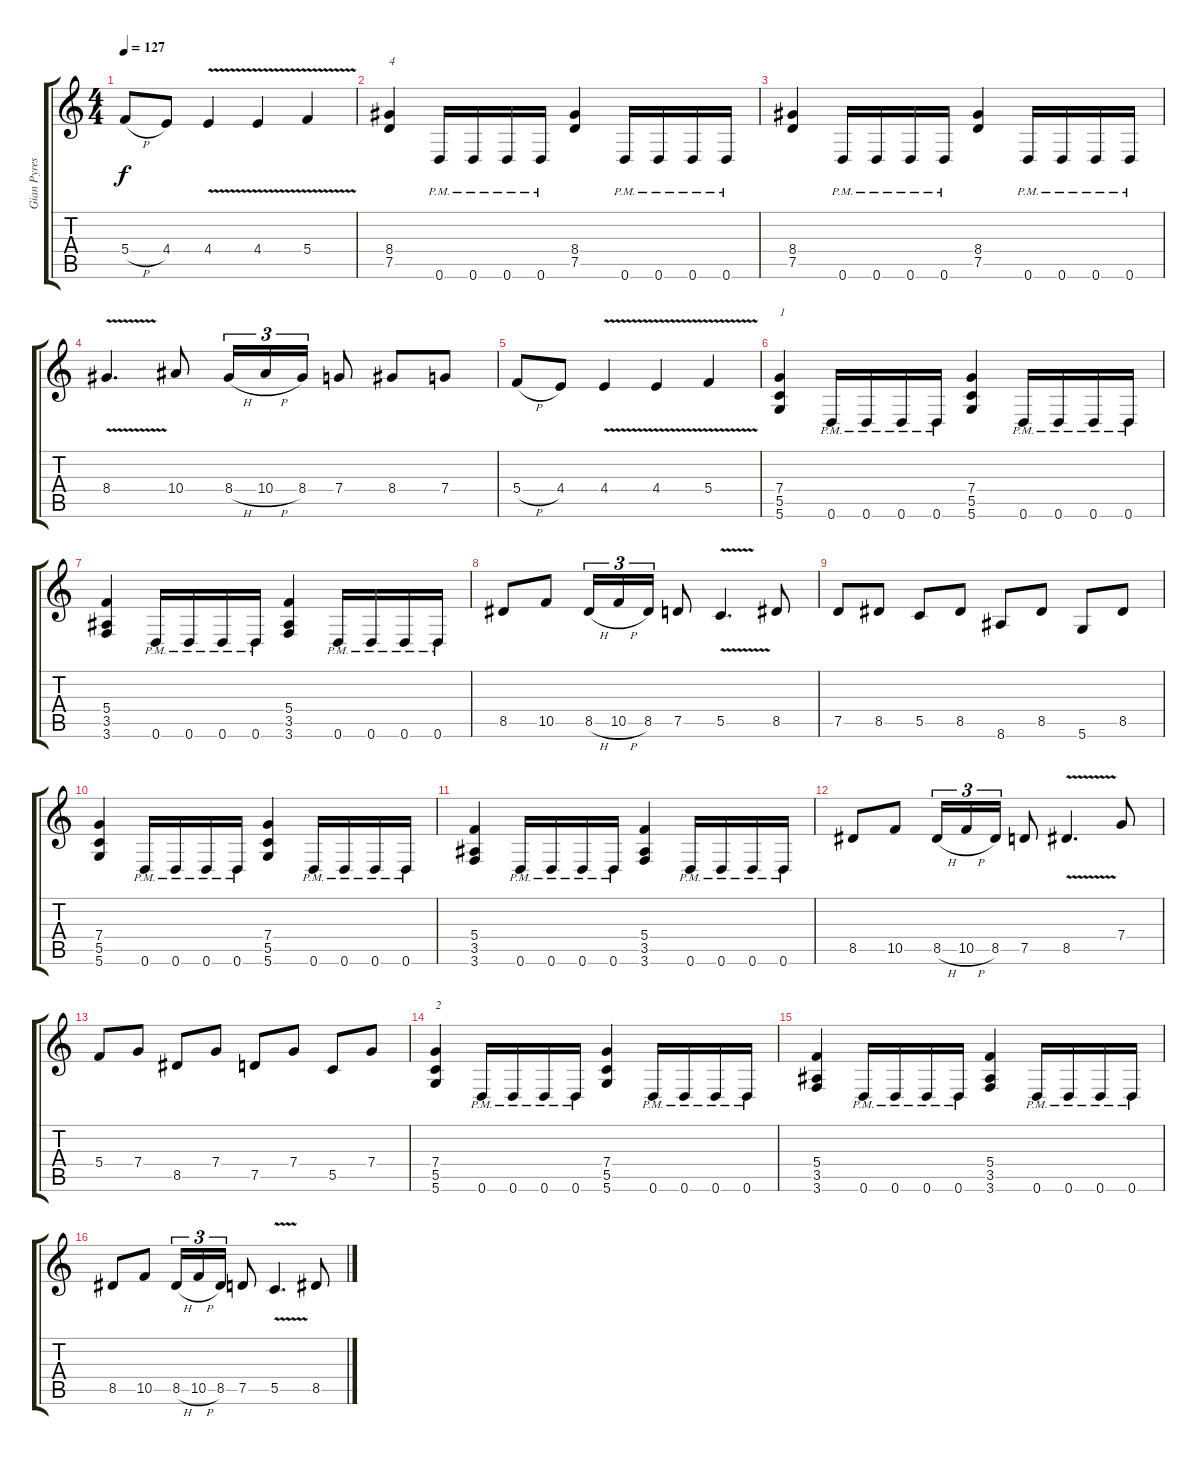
\track ("Gian Pyres" "Gian Pyres") {instrument distortionguitar}
\staff {score tabs}
\tuning (D4 A3 F3 C3 G2 D2) {hide}
\ts (4 4)
\tempo 127
\clef g2
\ks c
5.4{h}.8{dy f} 4.4.8 4.4{v}.4 4.4{v}.4 5.4{v}.4 |
(8.4 7.5).4{txt "4"} 0.6{pm}.16 0.6{pm}.16 0.6{pm}.16 0.6{pm}.16 (8.4 7.5).4 0.6{pm}.16 0.6{pm}.16 0.6{pm}.16 0.6{pm}.16 |
(8.4 7.5).4 0.6{pm}.16 0.6{pm}.16 0.6{pm}.16 0.6{pm}.16 (8.4 7.5).4 0.6{pm}.16 0.6{pm}.16 0.6{pm}.16 0.6{pm}.16 |
8.4{v}.4{d} 10.4.8 8.4{h}.16{tu (3 2)} 10.4{h}.16{tu (3 2)} 8.4.16{tu (3 2)} 7.4.8 8.4.8 7.4.8 |
5.4{h}.8 4.4.8 4.4{v}.4 4.4{v}.4 5.4{v}.4 |
(7.4 5.5 5.6).4{txt "1"} 0.6{pm}.16 0.6{pm}.16 0.6{pm}.16 0.6{pm}.16 (7.4 5.5 5.6).4 0.6{pm}.16 0.6{pm}.16 0.6{pm}.16 0.6{pm}.16 |
(5.4 3.5 3.6).4 0.6{pm}.16 0.6{pm}.16 0.6{pm}.16 0.6{pm}.16 (5.4 3.5 3.6).4 0.6{pm}.16 0.6{pm}.16 0.6{pm}.16 0.6{pm}.16 |
8.5.8 10.5.8 8.5{h}.16{tu (3 2)} 10.5{h}.16{tu (3 2)} 8.5.16{tu (3 2)} 7.5.8 5.5{v}.4{d} 8.5.8 |
7.5.8 8.5.8 5.5.8 8.5.8 8.6.8 8.5.8 5.6.8 8.5.8 |
(7.4 5.5 5.6).4 0.6{pm}.16 0.6{pm}.16 0.6{pm}.16 0.6{pm}.16 (7.4 5.5 5.6).4 0.6{pm}.16 0.6{pm}.16 0.6{pm}.16 0.6{pm}.16 |
(5.4 3.5 3.6).4 0.6{pm}.16 0.6{pm}.16 0.6{pm}.16 0.6{pm}.16 (5.4 3.5 3.6).4 0.6{pm}.16 0.6{pm}.16 0.6{pm}.16 0.6{pm}.16 |
8.5.8 10.5.8 8.5{h}.16{tu (3 2)} 10.5{h}.16{tu (3 2)} 8.5.16{tu (3 2)} 7.5.8 8.5{v}.4{d} 7.4.8 |
5.4.8 7.4.8 8.5.8 7.4.8 7.5.8 7.4.8 5.5.8 7.4.8 |
(7.4 5.5 5.6).4{txt "2"} 0.6{pm}.16 0.6{pm}.16 0.6{pm}.16 0.6{pm}.16 (7.4 5.5 5.6).4 0.6{pm}.16 0.6{pm}.16 0.6{pm}.16 0.6{pm}.16 |
(5.4 3.5 3.6).4 0.6{pm}.16 0.6{pm}.16 0.6{pm}.16 0.6{pm}.16 (5.4 3.5 3.6).4 0.6{pm}.16 0.6{pm}.16 0.6{pm}.16 0.6{pm}.16 |
8.5.8 10.5.8 8.5{h}.16{tu (3 2)} 10.5{h}.16{tu (3 2)} 8.5.16{tu (3 2)} 7.5.8 5.5{v}.4{d} 8.5.8
